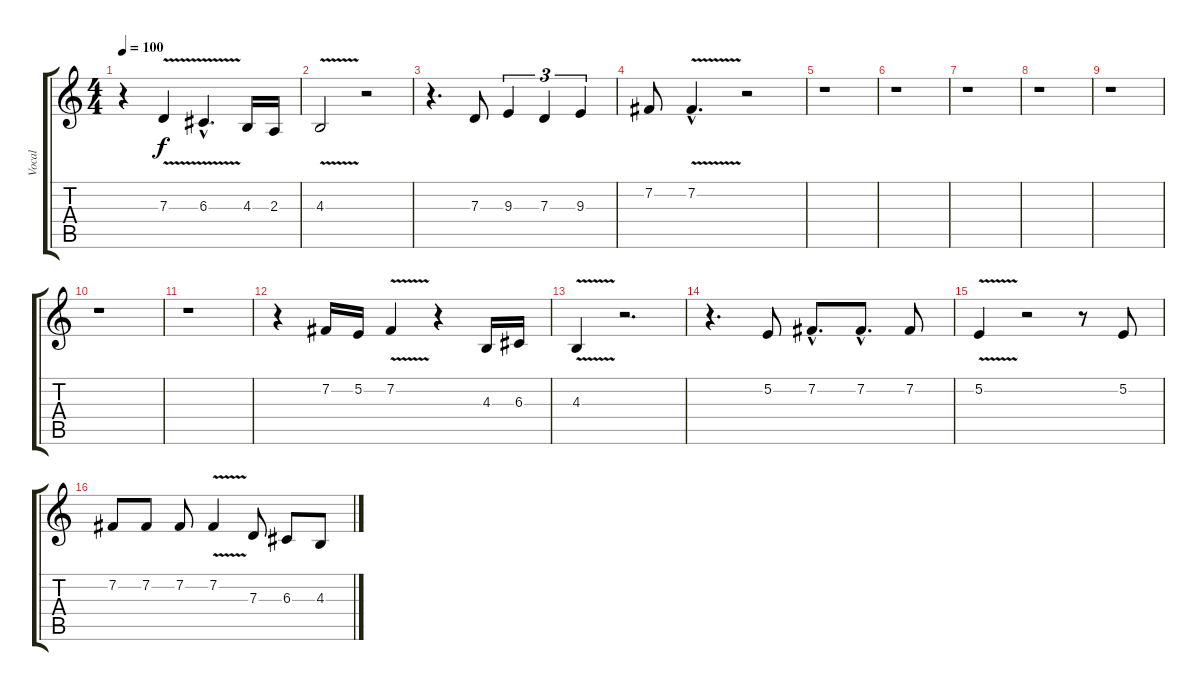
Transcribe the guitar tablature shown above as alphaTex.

\track ("Vocal" "Vocal") {instrument tenorsax}
\staff {score tabs}
\tuning (E4 B3 G3 D3 A2 E2) {hide}
\ts (4 4)
\tempo 100
\clef g2
\ks c
r.4{dy f} 7.3{v}.4 6.3{v hac}.4{d} 4.3.16 2.3.16 |
4.3{v}.2 r.2 |
r.4{d} 7.3.8 9.3.4{tu (3 2)} 7.3.4{tu (3 2)} 9.3.4{tu (3 2)} |
7.2.8 7.2{v hac}.4{d} r.2 |
r.1 |
r.1 |
r.1 |
r.1 |
r.1 |
r.1 |
r.1 |
r.4 7.2.16 5.2.16 7.2{v}.4 r.4 4.3.16 6.3.16 |
4.3{v}.4 r.2{d} |
r.4{d} 5.2.8 7.2{hac}.8{d} 7.2{hac}.8{d} 7.2.8 |
5.2{v}.4 r.2 r.8 5.2.8 |
7.2.8 7.2.8 7.2.8 7.2{v}.4 7.3.8 6.3.8 4.3.8
